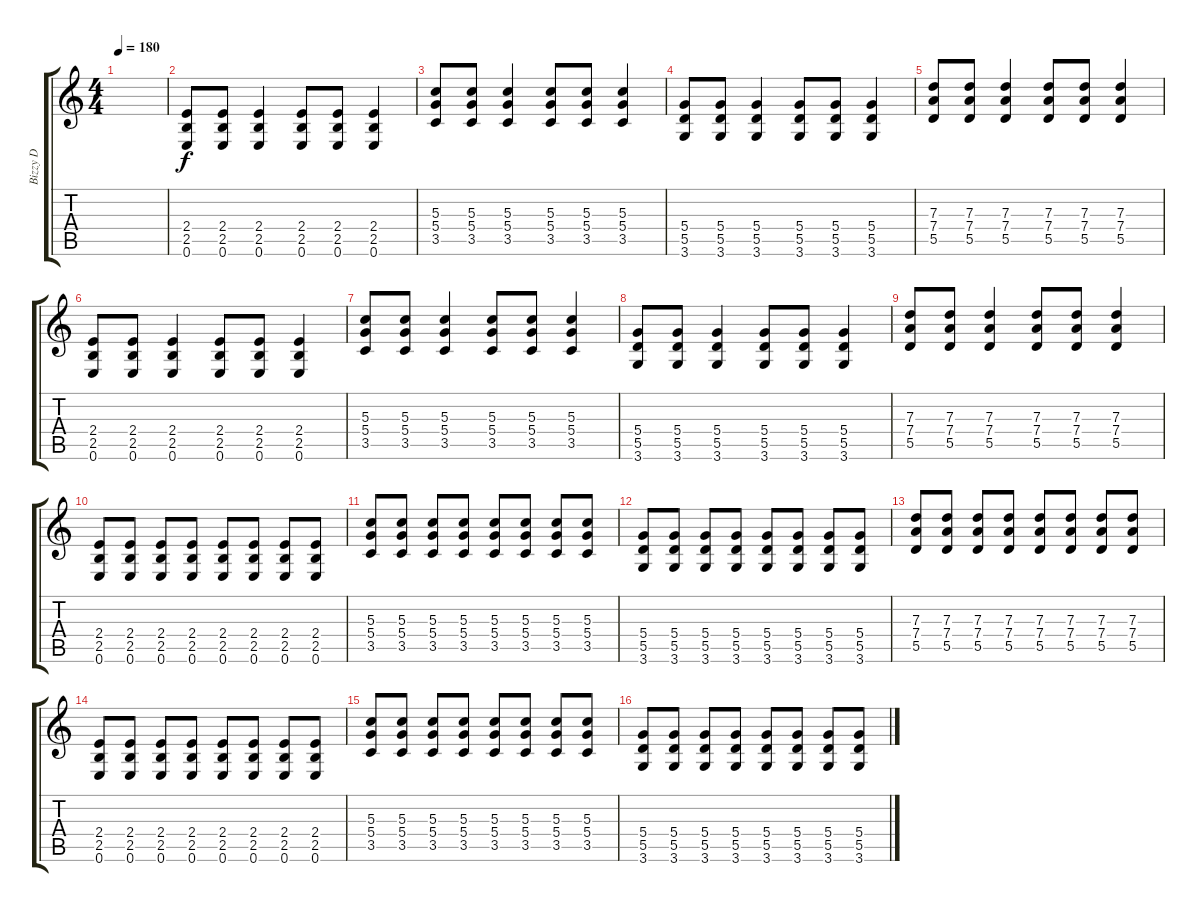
\track ("Bizzy D" "Bizzy D") {instrument distortionguitar}
\staff {score tabs}
\tuning (E4 B3 G3 D3 A2 E2) {hide}
\ts (4 4)
\tempo 180
\clef g2
\ks c
|
(2.4 2.5 0.6).8 (2.4 2.5 0.6).8 (2.4 2.5 0.6).4 (2.4 2.5 0.6).8 (2.4 2.5 0.6).8 (2.4 2.5 0.6).4 |
(5.3 5.4 3.5).8 (5.3 5.4 3.5).8 (5.3 5.4 3.5).4 (5.3 5.4 3.5).8 (5.3 5.4 3.5).8 (5.3 5.4 3.5).4 |
(5.4 5.5 3.6).8 (5.4 5.5 3.6).8 (5.4 5.5 3.6).4 (5.4 5.5 3.6).8 (5.4 5.5 3.6).8 (5.4 5.5 3.6).4 |
(7.3 7.4 5.5).8 (7.3 7.4 5.5).8 (7.3 7.4 5.5).4 (7.3 7.4 5.5).8 (7.3 7.4 5.5).8 (7.3 7.4 5.5).4 |
(2.4 2.5 0.6).8 (2.4 2.5 0.6).8 (2.4 2.5 0.6).4 (2.4 2.5 0.6).8 (2.4 2.5 0.6).8 (2.4 2.5 0.6).4 |
(5.3 5.4 3.5).8 (5.3 5.4 3.5).8 (5.3 5.4 3.5).4 (5.3 5.4 3.5).8 (5.3 5.4 3.5).8 (5.3 5.4 3.5).4 |
(5.4 5.5 3.6).8 (5.4 5.5 3.6).8 (5.4 5.5 3.6).4 (5.4 5.5 3.6).8 (5.4 5.5 3.6).8 (5.4 5.5 3.6).4 |
(7.3 7.4 5.5).8 (7.3 7.4 5.5).8 (7.3 7.4 5.5).4 (7.3 7.4 5.5).8 (7.3 7.4 5.5).8 (7.3 7.4 5.5).4 |
(2.4 2.5 0.6).8 (2.4 2.5 0.6).8 (2.4 2.5 0.6).8 (2.4 2.5 0.6).8 (2.4 2.5 0.6).8 (2.4 2.5 0.6).8 (2.4 2.5 0.6).8 (2.4 2.5 0.6).8 |
(5.3 5.4 3.5).8 (5.3 5.4 3.5).8 (5.3 5.4 3.5).8 (5.3 5.4 3.5).8 (5.3 5.4 3.5).8 (5.3 5.4 3.5).8 (5.3 5.4 3.5).8 (5.3 5.4 3.5).8 |
(5.4 5.5 3.6).8 (5.4 5.5 3.6).8 (5.4 5.5 3.6).8 (5.4 5.5 3.6).8 (5.4 5.5 3.6).8 (5.4 5.5 3.6).8 (5.4 5.5 3.6).8 (5.4 5.5 3.6).8 |
(7.3 7.4 5.5).8 (7.3 7.4 5.5).8 (7.3 7.4 5.5).8 (7.3 7.4 5.5).8 (7.3 7.4 5.5).8 (7.3 7.4 5.5).8 (7.3 7.4 5.5).8 (7.3 7.4 5.5).8 |
(2.4 2.5 0.6).8 (2.4 2.5 0.6).8 (2.4 2.5 0.6).8 (2.4 2.5 0.6).8 (2.4 2.5 0.6).8 (2.4 2.5 0.6).8 (2.4 2.5 0.6).8 (2.4 2.5 0.6).8 |
(5.3 5.4 3.5).8 (5.3 5.4 3.5).8 (5.3 5.4 3.5).8 (5.3 5.4 3.5).8 (5.3 5.4 3.5).8 (5.3 5.4 3.5).8 (5.3 5.4 3.5).8 (5.3 5.4 3.5).8 |
(5.4 5.5 3.6).8 (5.4 5.5 3.6).8 (5.4 5.5 3.6).8 (5.4 5.5 3.6).8 (5.4 5.5 3.6).8 (5.4 5.5 3.6).8 (5.4 5.5 3.6).8 (5.4 5.5 3.6).8
